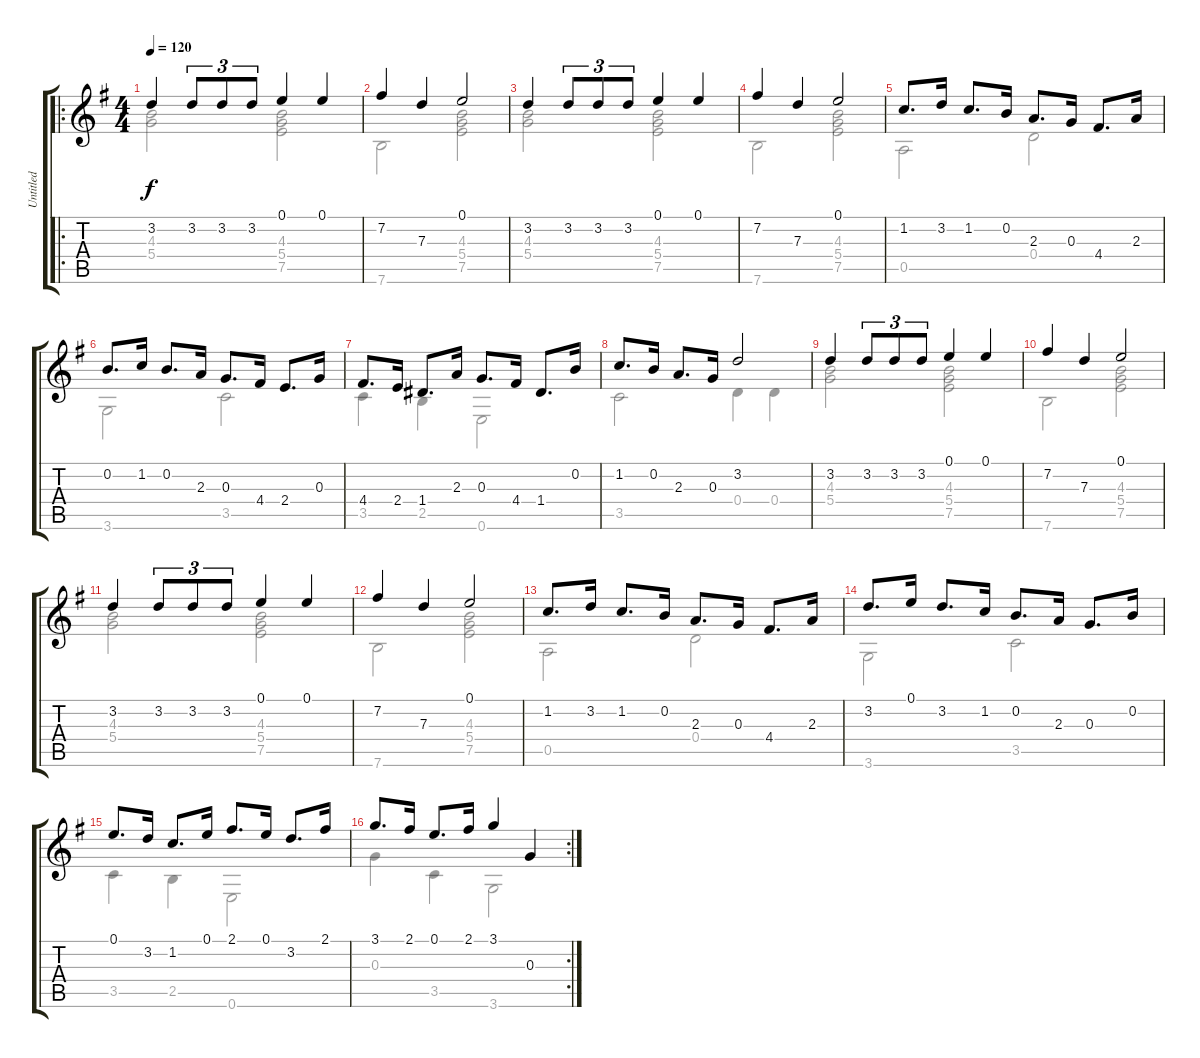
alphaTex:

\track ("Untitled" "Untitled") {instrument acousticguitarnylon}
\staff {score tabs}
\tuning (E4 B3 G3 D3 A2 E2) {hide}
\voice
\ro
\ts (4 4)
\tempo 120
\clef g2
\ks g
3.2.4{dy f instrument acousticguitarnylon} 3.2.8{tu (3 2)} 3.2.8{tu (3 2)} 3.2.8{tu (3 2)} 0.1.4 0.1.4 |
7.2.4 7.3.4 0.1.2 |
3.2.4 3.2.8{tu (3 2)} 3.2.8{tu (3 2)} 3.2.8{tu (3 2)} 0.1.4 0.1.4 |
7.2.4 7.3.4 0.1.2 |
1.2.8{d} 3.2.16 1.2.8{d} 0.2.16 2.3.8{d} 0.3.16 4.4.8{d} 2.3.16 |
0.2.8{d} 1.2.16 0.2.8{d} 2.3.16 0.3.8{d} 4.4.16 2.4.8{d} 0.3.16 |
4.4.8{d} 2.4.16 1.4.8{d} 2.3.16 0.3.8{d} 4.4.16 1.4.8{d} 0.2.16 |
1.2.8{d} 0.2.16 2.3.8{d} 0.3.16 3.2.2 |
3.2.4 3.2.8{tu (3 2)} 3.2.8{tu (3 2)} 3.2.8{tu (3 2)} 0.1.4 0.1.4 |
7.2.4 7.3.4 0.1.2 |
3.2.4 3.2.8{tu (3 2)} 3.2.8{tu (3 2)} 3.2.8{tu (3 2)} 0.1.4 0.1.4 |
7.2.4 7.3.4 0.1.2 |
1.2.8{d} 3.2.16 1.2.8{d} 0.2.16 2.3.8{d} 0.3.16 4.4.8{d} 2.3.16 |
3.2.8{d} 0.1.16 3.2.8{d} 1.2.16 0.2.8{d} 2.3.16 0.3.8{d} 0.2.16 |
0.1.8{d} 3.2.16 1.2.8{d} 0.1.16 2.1.8{d} 0.1.16 3.2.8{d} 2.1.16 |
\rc 2
3.1.8{d} 2.1.16 0.1.8{d} 2.1.16 3.1.4 0.3.4
\voice
\clef g2
\ottava regular
\simile none
\ks g
(4.3 5.4).2{dy f} (4.3 5.4 7.5).2 |
7.6.2 (4.3 5.4 7.5).2 |
(4.3 5.4).2 (4.3 5.4 7.5).2 |
7.6.2 (4.3 5.4 7.5).2 |
0.5.2 0.4.2 |
3.6.2 3.5.2 |
3.5.4 2.5.4 0.6.2 |
3.5.2 0.4.4 0.4.4 |
(4.3 5.4).2 (4.3 5.4 7.5).2 |
7.6.2 (4.3 5.4 7.5).2 |
(4.3 5.4).2 (4.3 5.4 7.5).2 |
7.6.2 (4.3 5.4 7.5).2 |
0.5.2 0.4.2 |
3.6.2 3.5.2 |
3.5.4 2.5.4 0.6.2 |
0.3.4 3.5.4 3.6.2
